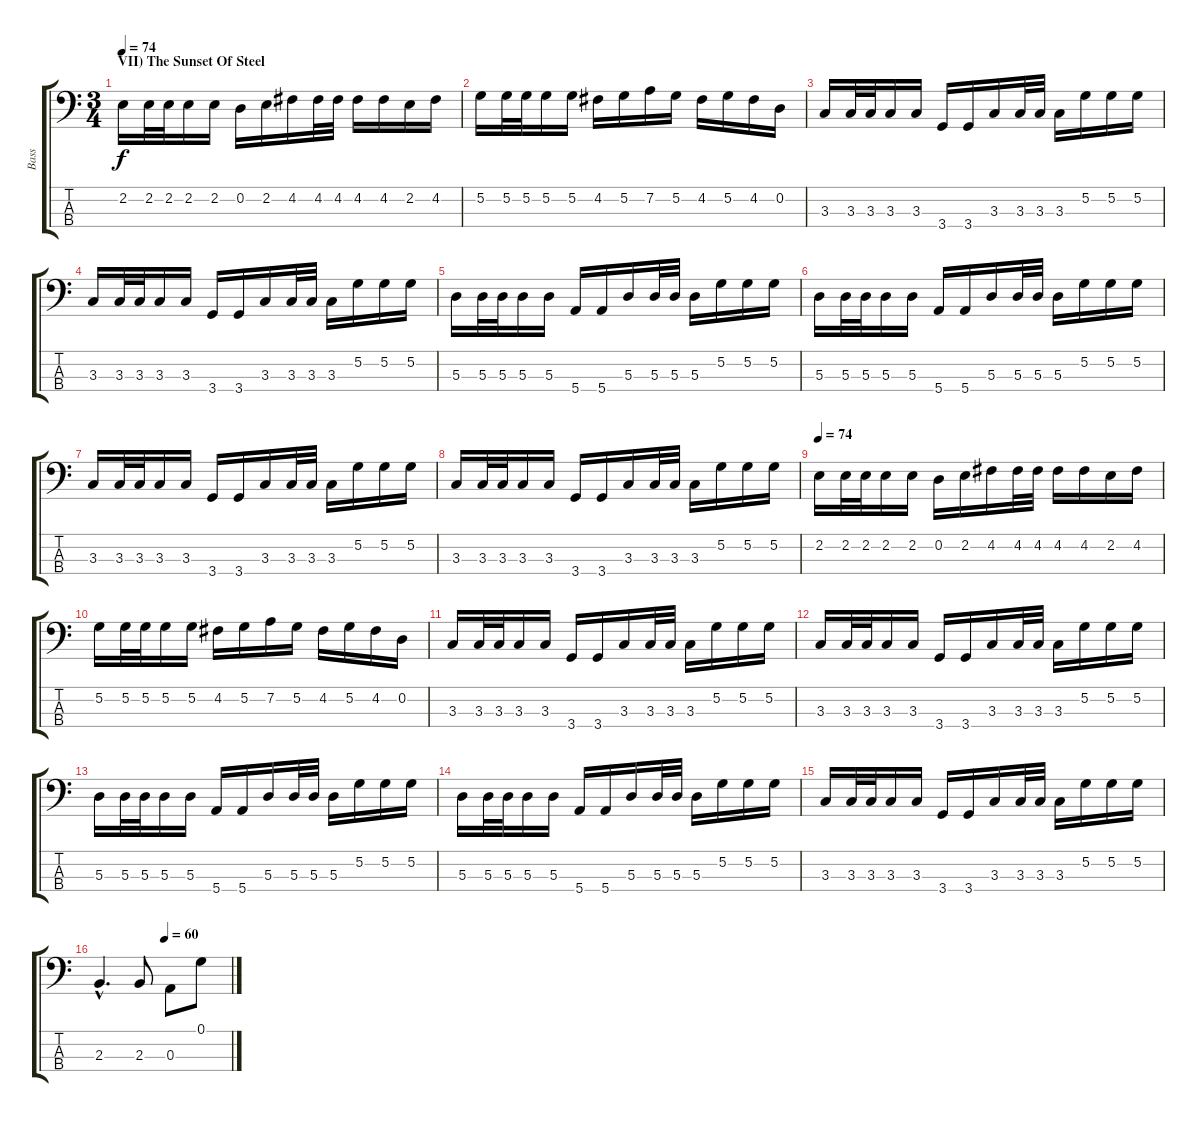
\track ("Bass" "Bass") {instrument electricbassfinger}
\staff {score tabs}
\tuning (G2 D2 A1 E1) {hide}
\ts (3 4)
\section ("" "VII) The Sunset Of Steel")
\tempo 74
\clef f4
\ks c
2.2.16{dy f} 2.2.32 2.2.32 2.2.16 2.2.16 0.2.16 2.2.16 4.2.16 4.2.32 4.2.32 4.2.16 4.2.16 2.2.16 4.2.16 |
5.2.16 5.2.32 5.2.32 5.2.16 5.2.16 4.2.16 5.2.16 7.2.16 5.2.16 4.2.16 5.2.16 4.2.16 0.2.16 |
3.3.16 3.3.32 3.3.32 3.3.16 3.3.16 3.4.16 3.4.16 3.3.16 3.3.32 3.3.32 3.3.16 5.2.16 5.2.16 5.2.16 |
3.3.16 3.3.32 3.3.32 3.3.16 3.3.16 3.4.16 3.4.16 3.3.16 3.3.32 3.3.32 3.3.16 5.2.16 5.2.16 5.2.16 |
5.3.16 5.3.32 5.3.32 5.3.16 5.3.16 5.4.16 5.4.16 5.3.16 5.3.32 5.3.32 5.3.16 5.2.16 5.2.16 5.2.16 |
5.3.16 5.3.32 5.3.32 5.3.16 5.3.16 5.4.16 5.4.16 5.3.16 5.3.32 5.3.32 5.3.16 5.2.16 5.2.16 5.2.16 |
3.3.16 3.3.32 3.3.32 3.3.16 3.3.16 3.4.16 3.4.16 3.3.16 3.3.32 3.3.32 3.3.16 5.2.16 5.2.16 5.2.16 |
3.3.16 3.3.32 3.3.32 3.3.16 3.3.16 3.4.16 3.4.16 3.3.16 3.3.32 3.3.32 3.3.16 5.2.16 5.2.16 5.2.16 |
\tempo 74
2.2.16 2.2.32 2.2.32 2.2.16 2.2.16 0.2.16 2.2.16 4.2.16 4.2.32 4.2.32 4.2.16 4.2.16 2.2.16 4.2.16 |
5.2.16 5.2.32 5.2.32 5.2.16 5.2.16 4.2.16 5.2.16 7.2.16 5.2.16 4.2.16 5.2.16 4.2.16 0.2.16 |
3.3.16 3.3.32 3.3.32 3.3.16 3.3.16 3.4.16 3.4.16 3.3.16 3.3.32 3.3.32 3.3.16 5.2.16 5.2.16 5.2.16 |
3.3.16 3.3.32 3.3.32 3.3.16 3.3.16 3.4.16 3.4.16 3.3.16 3.3.32 3.3.32 3.3.16 5.2.16 5.2.16 5.2.16 |
5.3.16 5.3.32 5.3.32 5.3.16 5.3.16 5.4.16 5.4.16 5.3.16 5.3.32 5.3.32 5.3.16 5.2.16 5.2.16 5.2.16 |
5.3.16 5.3.32 5.3.32 5.3.16 5.3.16 5.4.16 5.4.16 5.3.16 5.3.32 5.3.32 5.3.16 5.2.16 5.2.16 5.2.16 |
3.3.16 3.3.32 3.3.32 3.3.16 3.3.16 3.4.16 3.4.16 3.3.16 3.3.32 3.3.32 3.3.16 5.2.16 5.2.16 5.2.16 |
\tempo (60 0.5)
2.3{hac}.4{d} 2.3.8 0.3.8 0.1.8
